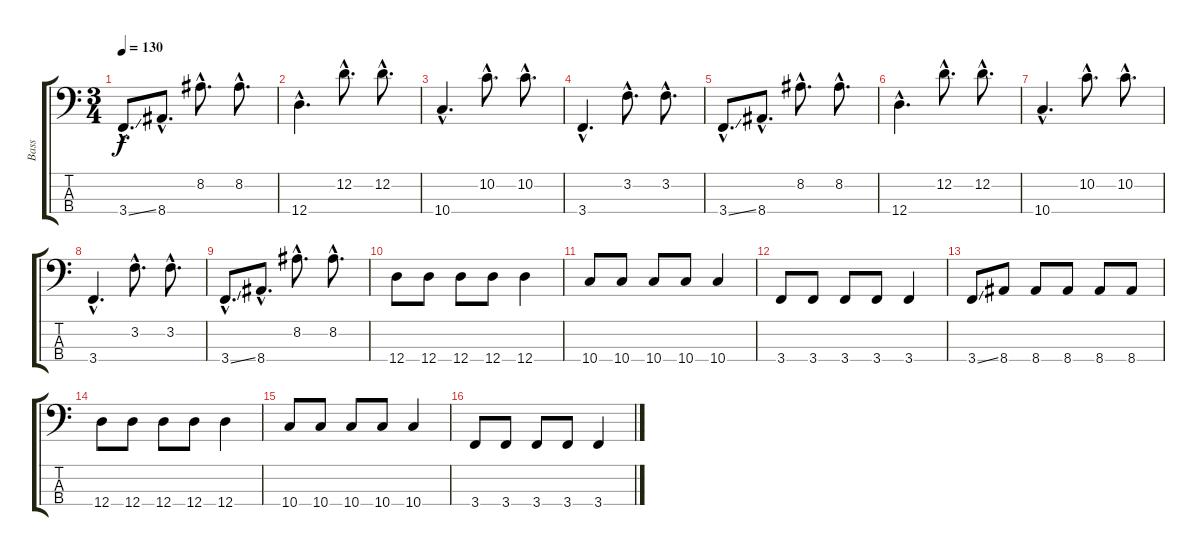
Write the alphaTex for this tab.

\track ("Bass" "Bass") {instrument slapbass2}
\staff {score tabs}
\tuning (G2 D2 A1 D1) {hide}
\ts (3 4)
\tempo 130
\clef f4
\ks c
3.4{ss hac}.8{d dy f} 8.4{hac}.8{d} 8.2{hac}.8{d} 8.2{hac}.8{d} |
12.4{hac}.4{d} 12.2{hac}.8{d} 12.2{hac}.8{d} |
10.4{hac}.4{d} 10.2{hac}.8{d} 10.2{hac}.8{d} |
3.4{hac}.4{d} 3.2{hac}.8{d} 3.2{hac}.8{d} |
3.4{ss hac}.8{d} 8.4{hac}.8{d} 8.2{hac}.8{d} 8.2{hac}.8{d} |
12.4{hac}.4{d} 12.2{hac}.8{d} 12.2{hac}.8{d} |
10.4{hac}.4{d} 10.2{hac}.8{d} 10.2{hac}.8{d} |
3.4{hac}.4{d} 3.2{hac}.8{d} 3.2{hac}.8{d} |
3.4{ss hac}.8{d} 8.4{hac}.8{d} 8.2{hac}.8{d} 8.2{hac}.8{d} |
12.4.8 12.4.8 12.4.8 12.4.8 12.4.4 |
10.4.8 10.4.8 10.4.8 10.4.8 10.4.4 |
3.4.8 3.4.8 3.4.8 3.4.8 3.4.4 |
3.4{ss}.8 8.4.8 8.4.8 8.4.8 8.4.8 8.4.8 |
12.4.8 12.4.8 12.4.8 12.4.8 12.4.4 |
10.4.8 10.4.8 10.4.8 10.4.8 10.4.4 |
3.4.8 3.4.8 3.4.8 3.4.8 3.4.4
